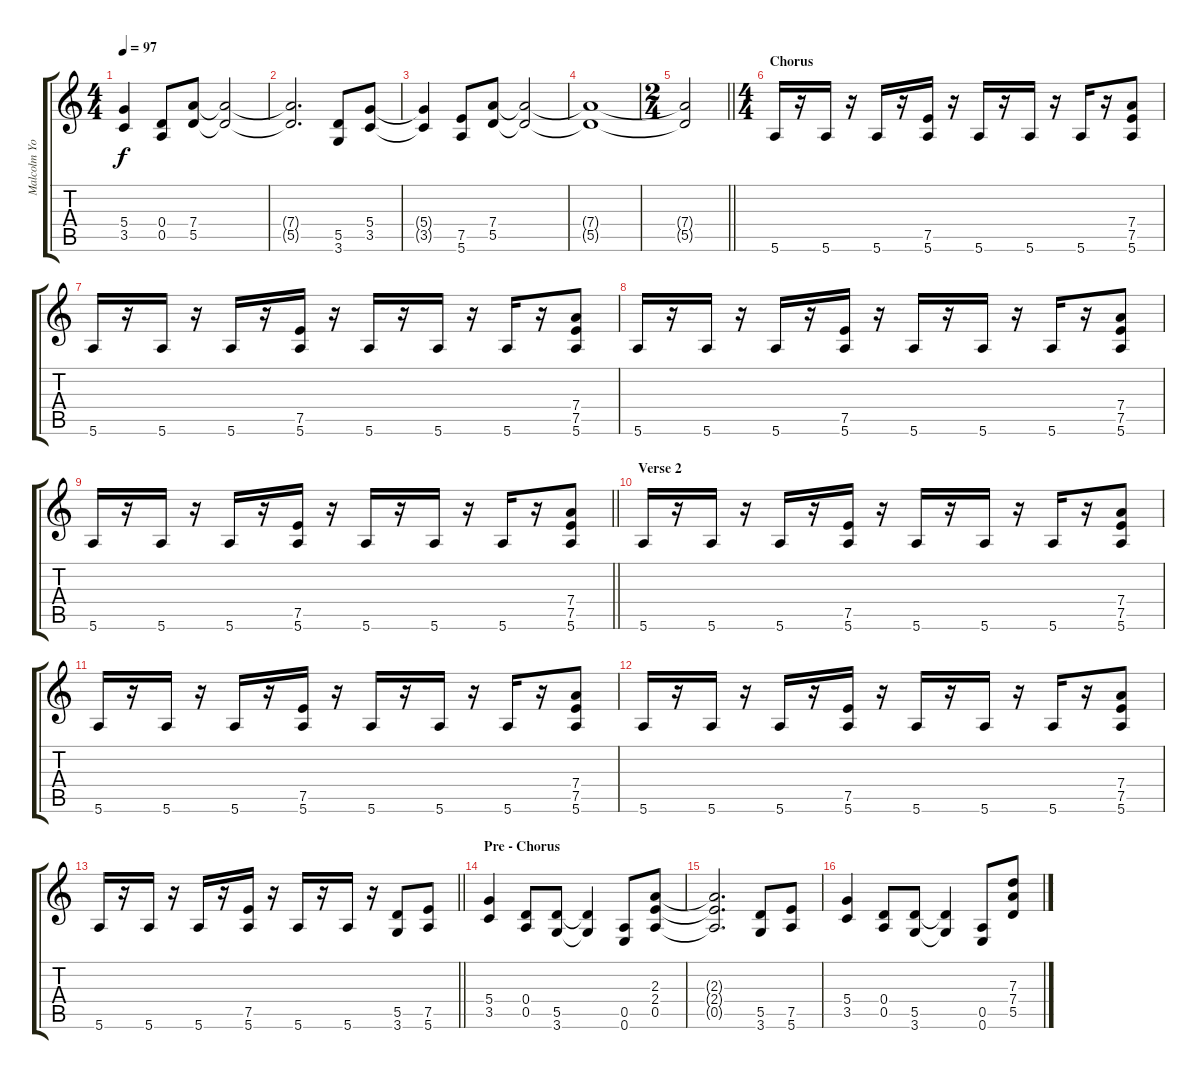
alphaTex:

\track ("Malcolm Young - Rhythm Guitar" "Malcolm Yo") {instrument distortionguitar}
\staff {score tabs}
\tuning (E4 B3 G3 D3 A2 E2) {hide}
\ts (4 4)
\tempo 97
\clef g2
\ks c
(5.4 3.5).4{dy f} (0.4 0.5).8 (7.4 5.5).8 (7.4{t} 5.5{t}).2 |
(7.4{t} 5.5{t}).2{d} (5.5 3.6).8 (5.4 3.5).8 |
(5.4{t} 3.5{t}).4 (7.5 5.6).8 (7.4 5.5).8 (7.4{t} 5.5{t}).2 |
(7.4{t} 5.5{t}).1 |
\ts (2 4)
\barLineRight lightlight
(7.4{t} 5.5{t}).2 |
\ts (4 4)
\section ("" "Chorus")
5.6.16 r.16 5.6.16 r.16 5.6.16 r.16 (7.5 5.6).16 r.16 5.6.16 r.16 5.6.16 r.16 5.6.16 r.16 (7.4 7.5 5.6).8 |
5.6.16 r.16 5.6.16 r.16 5.6.16 r.16 (7.5 5.6).16 r.16 5.6.16 r.16 5.6.16 r.16 5.6.16 r.16 (7.4 7.5 5.6).8 |
5.6.16 r.16 5.6.16 r.16 5.6.16 r.16 (7.5 5.6).16 r.16 5.6.16 r.16 5.6.16 r.16 5.6.16 r.16 (7.4 7.5 5.6).8 |
\barLineRight lightlight
5.6.16 r.16 5.6.16 r.16 5.6.16 r.16 (7.5 5.6).16 r.16 5.6.16 r.16 5.6.16 r.16 5.6.16 r.16 (7.4 7.5 5.6).8 |
\section ("" "Verse 2")
5.6.16 r.16 5.6.16 r.16 5.6.16 r.16 (7.5 5.6).16 r.16 5.6.16 r.16 5.6.16 r.16 5.6.16 r.16 (7.4 7.5 5.6).8 |
5.6.16 r.16 5.6.16 r.16 5.6.16 r.16 (7.5 5.6).16 r.16 5.6.16 r.16 5.6.16 r.16 5.6.16 r.16 (7.4 7.5 5.6).8 |
5.6.16 r.16 5.6.16 r.16 5.6.16 r.16 (7.5 5.6).16 r.16 5.6.16 r.16 5.6.16 r.16 5.6.16 r.16 (7.4 7.5 5.6).8 |
\barLineRight lightlight
5.6.16 r.16 5.6.16 r.16 5.6.16 r.16 (7.5 5.6).16 r.16 5.6.16 r.16 5.6.16 r.16 (5.5 3.6).8 (7.5 5.6).8 |
\section ("" "Pre - Chorus")
(5.4 3.5).4 (0.4 0.5).8 (5.5 3.6).8 (5.5{t} 3.6{t}).4 (0.5 0.6).8 (2.3 2.4 0.5).8 |
(2.3{t} 2.4{t} 0.5{t}).2{d} (5.5 3.6).8 (7.5 5.6).8 |
(5.4 3.5).4 (0.4 0.5).8 (5.5 3.6).8 (5.5{t} 3.6{t}).4 (0.5 0.6).8 (7.3 7.4 5.5).8
